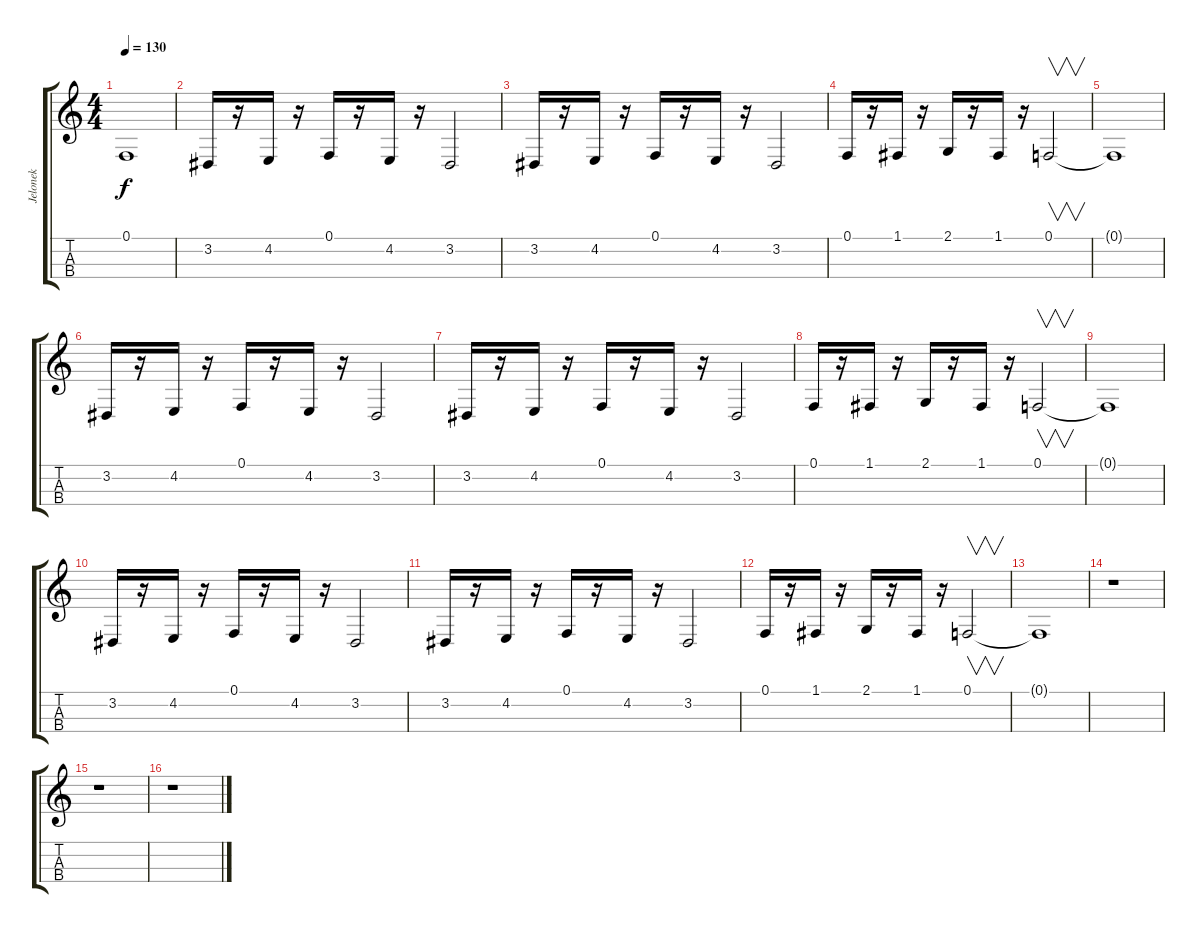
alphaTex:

\track ("Jelonek" "Jelonek") {instrument violin}
\staff {score tabs}
\tuning (F3 C3 G2 D2) {hide}
\ts (4 4)
\tempo 130
\clef g2
\ks c
0.1{t}.1{dy f} |
3.2.16 r.16 4.2.16 r.16 0.1.16 r.16 4.2.16 r.16 3.2.2 |
3.2.16 r.16 4.2.16 r.16 0.1.16 r.16 4.2.16 r.16 3.2.2 |
0.1.16 r.16 1.1.16 r.16 2.1.16 r.16 1.1.16 r.16 0.1.2{v} |
0.1{t}.1 |
3.2.16 r.16 4.2.16 r.16 0.1.16 r.16 4.2.16 r.16 3.2.2 |
3.2.16 r.16 4.2.16 r.16 0.1.16 r.16 4.2.16 r.16 3.2.2 |
0.1.16 r.16 1.1.16 r.16 2.1.16 r.16 1.1.16 r.16 0.1.2{v} |
0.1{t}.1 |
3.2.16 r.16 4.2.16 r.16 0.1.16 r.16 4.2.16 r.16 3.2.2 |
3.2.16 r.16 4.2.16 r.16 0.1.16 r.16 4.2.16 r.16 3.2.2 |
0.1.16 r.16 1.1.16 r.16 2.1.16 r.16 1.1.16 r.16 0.1.2{v} |
0.1{t}.1 |
r.1 |
r.1 |
r.1
